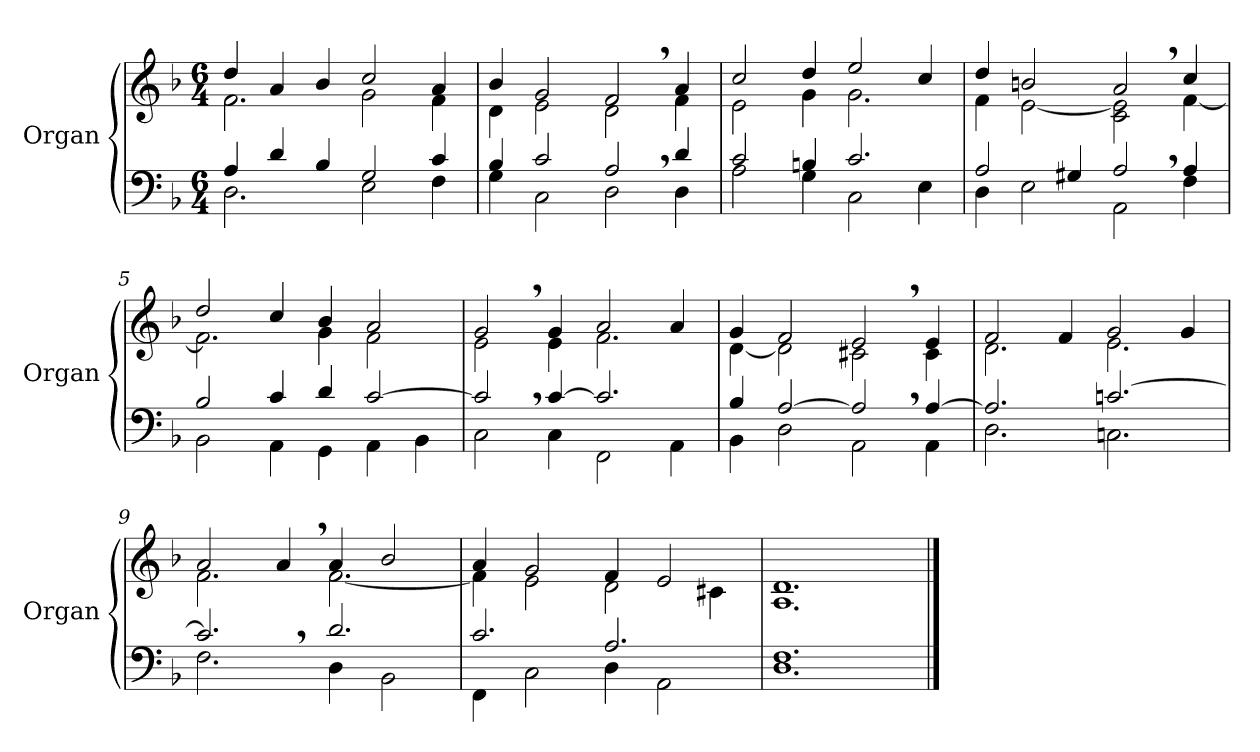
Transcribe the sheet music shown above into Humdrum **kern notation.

**kern	**kern
*part1	*part1
*staff2	*staff1
*I"Organ	*
*I'Organ	*
*clefF4	*clefG2
*k[b-]	*k[b-]
*M6/4	*M6/4
=1	=1
*^	*^
4A/	2.D\	4dd/	2.f\
4d/	.	4a/	.
4B-/	.	4b-/	.
2G/	2E\	2cc/	2g\
4c/	4F\	4a/	4f\
=2	=2	=2	=2
4B-/	4G\	4b-/	4d\
2c/	2C\	2g/	2e\
2A,</	2D\	2f,>/	2d\
4d/	4D\	4a/	4f\
=3	=3	=3	=3
2c/	2A\	2cc/	2e\
4Bn/	4G\	4dd/	4g\
2.c/	2C\	2ee/	2.g\
.	4E\	4cc/	.
=4	=4	=4	=4
2A/	4D\	4dd/	4f\
.	2E\	2bn/	[<2e\
4G#X/	.	.	.
2A,</	2AA\	2a,>/	2c\ 2e\]
4A/	4F\	4cc/	[<4f\
=5	=5	=5	=5
2B-/	2BB-\	2dd/	2.f\]
4c/	4AA\	4cc/	.
4d/	4GG\	4b-/	4g\
[>2c/	4AA\	2a/	2f\
.	4BB-\	.	.
=6	=6	=6	=6
2c,</]	2C\	2g,>/	2e\
[>4c/	4C\	4g/	4e\
2.c/]	2FF\	2a/	2.f\
.	4AA\	4a/	.
=7	=7	=7	=7
4B-/	4BB-\	4g/	[<4d\
[>2A/	2D\	2f/	2d\]
2A,</]	2AA\	2e,>/	2c#X\
[>4A/	4AA\	4e/	4c#\
=8	=8	=8	=8
2.A/]	2.D\	2f/	2.d\
.	.	4f/	.
[>2.cn/	2.Cn\	2g/	2.e\
.	.	4g/	.
=9	=9	=9	=9
2.c,</]	2.F\	2a/	2.f\
.	.	4a,>/	.
2.d/	4D\	4a/	[<2.f\
.	2BB-\	2b-/	.
=10	=10	=10	=10
2.c/	4FF\	4a/	4f\]
.	2C\	2g/	2e\
2.A/	4D\	4f/	2d\
.	2AA\	2e/	.
.	.	.	4c#X\
=11	=11	=11	=11
1.F	1.D	1.d	1.A
*v	*v	*	*
*	*v	*v
==	==
*-	*-
